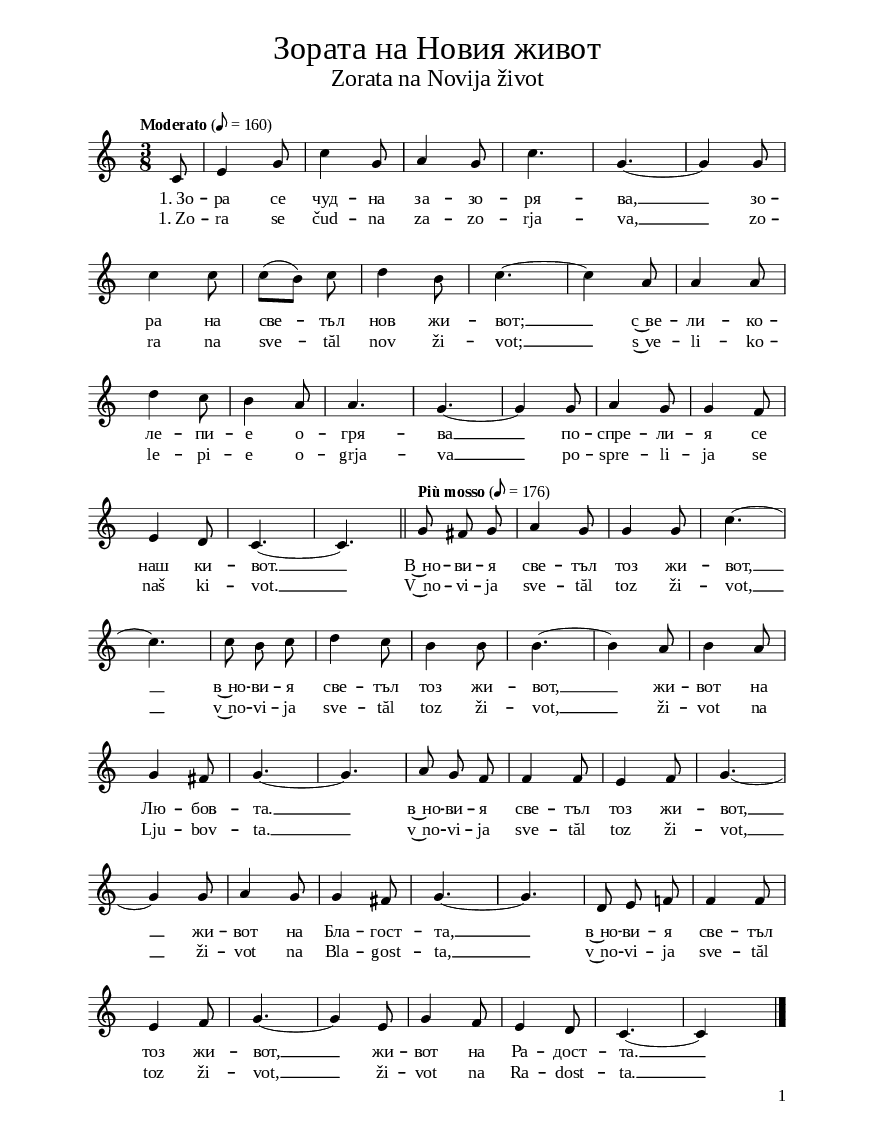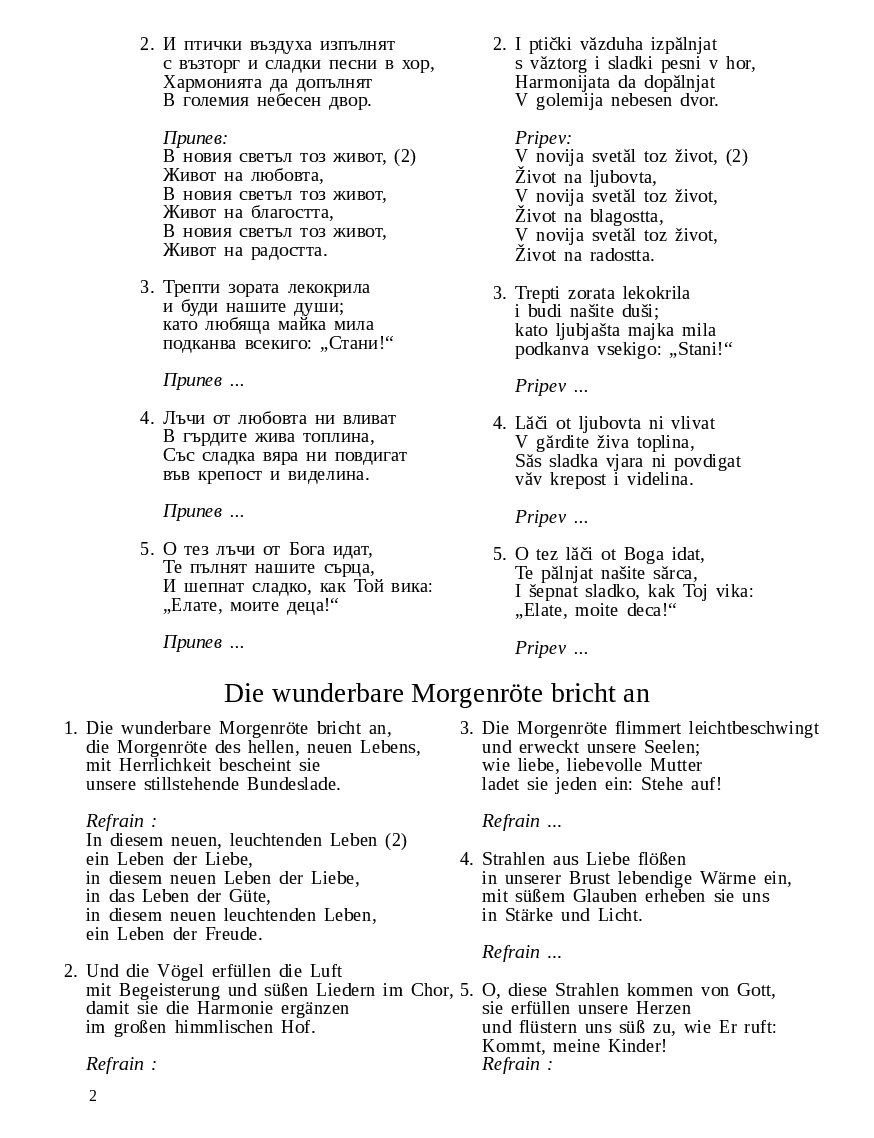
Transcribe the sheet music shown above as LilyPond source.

\version "2.24.1"

% include paper part and global functions
\include "include/globals.ily"

\bookpart {
  \label #'ref016
  \tocItem \markup "Зората на Новия живот – Zorata na Novija život"
  \include "include/bookpart-paper.ily"
  \score {
    \include "include/score-layout.ily"

    \new Voice \absolute  {
      \clef treble
      \key c \major
      \time 3/8
      \tempoFunc "Moderato" 8 "160"
      \partial 8
      \autoBeamOff
      c'8 |e'4 g'8|c''4 g'8 |a'4 g'8 |c''4.| g'4. ~ |  g'4 g'8 |\break
      c''4 c''8| \once \autoBeamOn c''8 ([  b'8  ])  \noBeam  c''8 |d''4 b'8  |c''4. ~ | c''4  a'8| a'4 a'8| \break
      d''4  c''8| b'4 a'8| a'4. | g'4. ~ | g'4  g'8 | a'4 g'8 | g'4 f'8 | \break
      e'4 d'8| c'4. ~ | c'4.  | \bar "||"
      \tempoFunc "Più mosso" 8 "176"
      g'8  fis'8 g'8 | a'4 g'8 | g'4 g'8 | c''4. ~ | \break
      c''4.  | c''8 b'8 c''8| d''4 c''8 | b'4  b'8 | b'4. ~ | b'4   a'8| b'4 a'8 | \break
      g'4 fis'8 | g'4. ~ | g'4.  | a'8 g'8 f'8 | f'4 f'8 | e'4 f'8 | g'4. ~ | \break
      g'4  g'8 | a'4 g'8 | g'4 fis'8 | g'4. ~ | g'4. | d'8 e'8 f'!8| f'4 f'8 | \break
      e'4 f'8 | g'4. ~ |g'4  e'8 | g'4 f'8 | e'4 d'8 | c'4. ~ | c' 4 s8 | \bar "|."
    }

    \addlyrics {
      "1. Зо" -- ра се чуд -- на за -- зо -- ря -- ва, __ зо --
      ра на све -- тъл нов жи -- вот; __ с~ве -- ли -- ко --
      ле -- пи -- е о -- гря -- ва __  по -- спре -- ли -- я се
      наш ки -- вот. __  В~но -- ви -- я све -- тъл тоз жи -- вот, __
      в~но -- ви -- я све -- тъл тоз жи -- вот, __  жи -- вот на
      Лю -- бов -- та. __   в~но -- ви -- я све -- тъл тоз жи -- вот, __
      жи -- вот на Бла -- гост -- та, __  в~но -- ви -- я све -- тъл
      тоз жи -- вот, __  жи -- вот на Ра -- дост -- та. __ 
    }

   \addlyrics {
      "1. Zo" -- ra se čud -- na za -- zo -- rja -- va, __ zo --
      ra na sve -- tăl nov ži -- vot; __ s~ve -- li -- ko --
      le -- pi -- e o -- grja -- va __  po -- spre -- li -- ja se
      naš ki -- vot. __ V~no -- vi -- ja sve -- tăl toz ži -- vot, __
      v~no -- vi -- ja sve -- tăl toz ži -- vot, __ ži -- vot na
      Lju -- bov -- ta.  __  v~no -- vi -- ja sve -- tăl toz ži -- vot, __
      ži -- vot na Bla -- gost -- ta, __ v~no -- vi -- ja sve -- tăl
      toz ži -- vot, __  ži -- vot na Ra -- dost -- ta. __ 
    }

    \header {
      title = \titleFunc "Зората на Новия живот" "Zorata na Novija život"
    }

    \midi{}
  } % score

  \pageBreak

  \markup \fontsize #+1.7 {
    \hspace #5
    \override #'(baseline-skip . 1.8)
    \column {
      \line { 2. И птички въздуха изпълнят }
      \line {   "   " с възторг и сладки песни в хор, }
      \line {   "   " Хармонията да допълнят }
      \line {   "   " В големия небесен двор.}

      \line { " " }
      \line { "   " \italic {Припев: } }
      \line {  "   " В новия светъл тоз живот, (2) }
      \line { "   " Живот на любовта, }
      \line {  "   " В новия светъл тоз живот,}
      \line { "   " Живот на благостта, }
      \line { "   "  В новия светъл тоз живот,}
      \line {  "   " Живот на радостта.}
      \line { " " }

      \line { 3. Трепти зората лекокрила  }
      \line {   "   " и буди нашите души; }
      \line {   "   " като любяща майка мила}
      \line {   "   " подканва всекиго: „Стани!“}

      \line { " " }
      \line { "   " \italic {Припев ...} }
      \line { " " }

      \line { 4. Лъчи от любовта ни вливат }
      \line {   "   " В гърдите жива топлина, }
      \line {   "   " Със сладка вяра ни повдигат }
      \line {   "   " във крепост и виделина. }

      \line { " " }
      \line { "   " \italic {Припев ...} }
      \line { " " }

      \line { 5.  О тез лъчи от Бога идат, }
      \line {   "   " Те пълнят нашите сърца, }
      \line {   "   " И шепнат сладко, как Той вика: }
      \line {   "   " „Елате, моите деца!“ }
      \line { " " }
      \line { "   " \italic {Припев ...} }
      \line { " " }
    }

    \hspace #5
    \override #'(baseline-skip . 1.8)
        \column {
      \line { 2. I ptički văzduha izpălnjat }
      \line {   "   " s văztorg i sladki pesni v hor, }
      \line {   "   " Harmonijata da dopălnjat }
      \line {   "   " V golemija nebesen dvor.}

      \line { " " }
      \line { "   " \italic {Pripev: } }
      \line {  "   " V novija svetăl toz život, (2) }
      \line { "   " Život na ljubovta, }
      \line {  "   " V novija svetăl toz život,}
      \line { "   " Život na blagostta, }
      \line { "   "  V novija svetăl toz život,}
      \line {  "   " Život na radostta.}
      \line { " " }

      \line { 3. Trepti zorata lekokrila  }
      \line {   "   " i budi našite duši; }
      \line {   "   " kato ljubjašta majka mila}
      \line {   "   " podkanva vsekigo: „Stani!“}

      \line { " " }
      \line { "   " \italic {Pripev ...} }
      \line { " " }

      \line { 4. Lăči ot ljubovta ni vlivat }
      \line {   "   " V gărdite živa toplina, }
      \line {   "   " Săs sladka vjara ni povdigat }
      \line {   "   " văv krepost i videlina. }

      \line { " " }
      \line { "   " \italic {Pripev ...} }
      \line { " " }

      \line { 5.  O tez lăči ot Boga idat, }
      \line {   "   " Te pălnjat našite sărca, }
      \line {   "   " I šepnat sladko, kak Toj vika: }
      \line {   "   " „Elate, moite deca!“ }
      \line { " " }
      \line { "   " \italic {Pripev ...} }
      \line { " " }
    } %column
  } % markup

  \markup \empty-one

  % include foreign translation(s) of the song
  \version "2.24.0"

\markup \fill-line { \fontsize #deTitleFontSize "Die wunderbare Morgenröte bricht an" }
\markup \null
\markup \fontsize #+1.7 {

  \hspace #-3
  \vspace #0.5
  \override #'(baseline-skip . 1.8)

  \column {
    \line { 1. Die wunderbare Morgenröte bricht an, }
    \line {   "   " die Morgenröte des hellen, neuen Lebens, }
    \line {   "   " mit Herrlichkeit bescheint sie}
    \line {   "   " unsere stillstehende Bundeslade.}
    \line { " " }
      \line { "   " \italic { Refrain :}  }
    \line {    "   "In diesem neuen, leuchtenden Leben (2) }
    \line {   "   "ein Leben der Liebe, }
    \line {   "   " in diesem neuen Leben der Liebe, }
    \line {   "   " in das Leben der Güte, }
    \line {   "   "in diesem neuen leuchtenden Leben, }
    \line {   "   "ein Leben der Freude.}

      \line { " " }
      \line { 2. Und die Vögel erfüllen die Luft }
      \line {   "   "mit Begeisterung und süßen Liedern im Chor, }
      \line {   "   " damit sie die Harmonie ergänzen }
      \line {   "   " im großen himmlischen Hof. }
      \line { " " }

      \line { "   " \italic { Refrain :}  }
   
    }
     \override #'(baseline-skip . 1.8)

    \column {
      
      \line { 3. Die Morgenröte flimmert leichtbeschwingt }
      \line {   "   " und erweckt unsere Seelen; }
      \line {   "   " wie liebe, liebevolle Mutter }
      \line {   "   " ladet sie jeden ein: Stehe auf! }

      \line { " " }
      \line { "   " \italic { Refrain } ... }
       \line { " " }
      
      \line { 4. Strahlen aus Liebe flößen }
      \line {   "   " in unserer Brust lebendige Wärme ein, }
      \line {   "   " mit süßem Glauben erheben sie uns }
      \line {   "   " in Stärke und Licht.}

      \line { " " }
      \line { "   " \italic { Refrain } ... }

      \line { " " }
      \line { 5. O, diese Strahlen kommen von Gott, }
      \line {   "   " sie erfüllen unsere Herzen }
      \line {   "   " und flüstern uns süß zu, wie Er ruft: }
      \line {   "   " Kommt, meine Kinder!}
       \line { "   " \italic { Refrain :}  }

    }
}


} % bookpart
